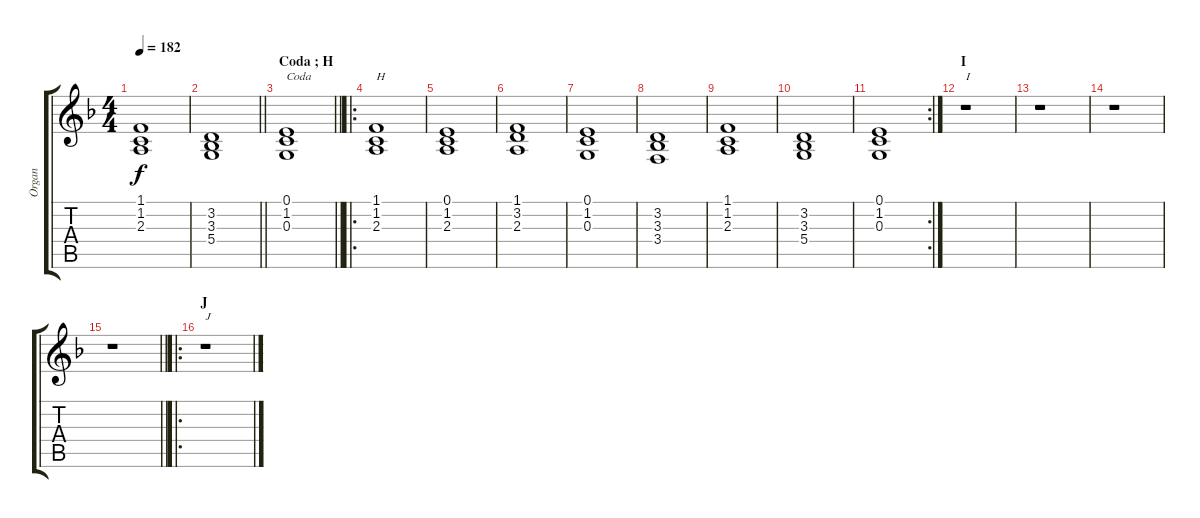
\track ("Organ" "Organ") {instrument drawbarorgan}
\staff {score tabs}
\tuning (E4 B3 G3 D3 A2 E2) {hide}
\ts (4 4)
\tempo 182
\clef g2
\ks f
(1.1 1.2 2.3).1{dy f} |
\barLineRight lightlight
(3.2 3.3 5.4).1 |
\section ("" "Coda ; H")
\barLineRight lightlight
(0.1 1.2 0.3).1{txt "Coda"} |
\ro
(1.1 1.2 2.3).1{txt "H"} |
(0.1 1.2 2.3).1 |
(1.1 3.2 2.3).1 |
(0.1 1.2 0.3).1 |
(3.2 3.3 3.4).1 |
(1.1 1.2 2.3).1 |
(3.2 3.3 5.4).1 |
\rc 2
(0.1 1.2 0.3).1 |
\section ("" "I")
r.1{txt "I"} |
r.1 |
r.1 |
\barLineRight lightlight
r.1 |
\ro
\section ("" "J")
r.1{txt "J"}
